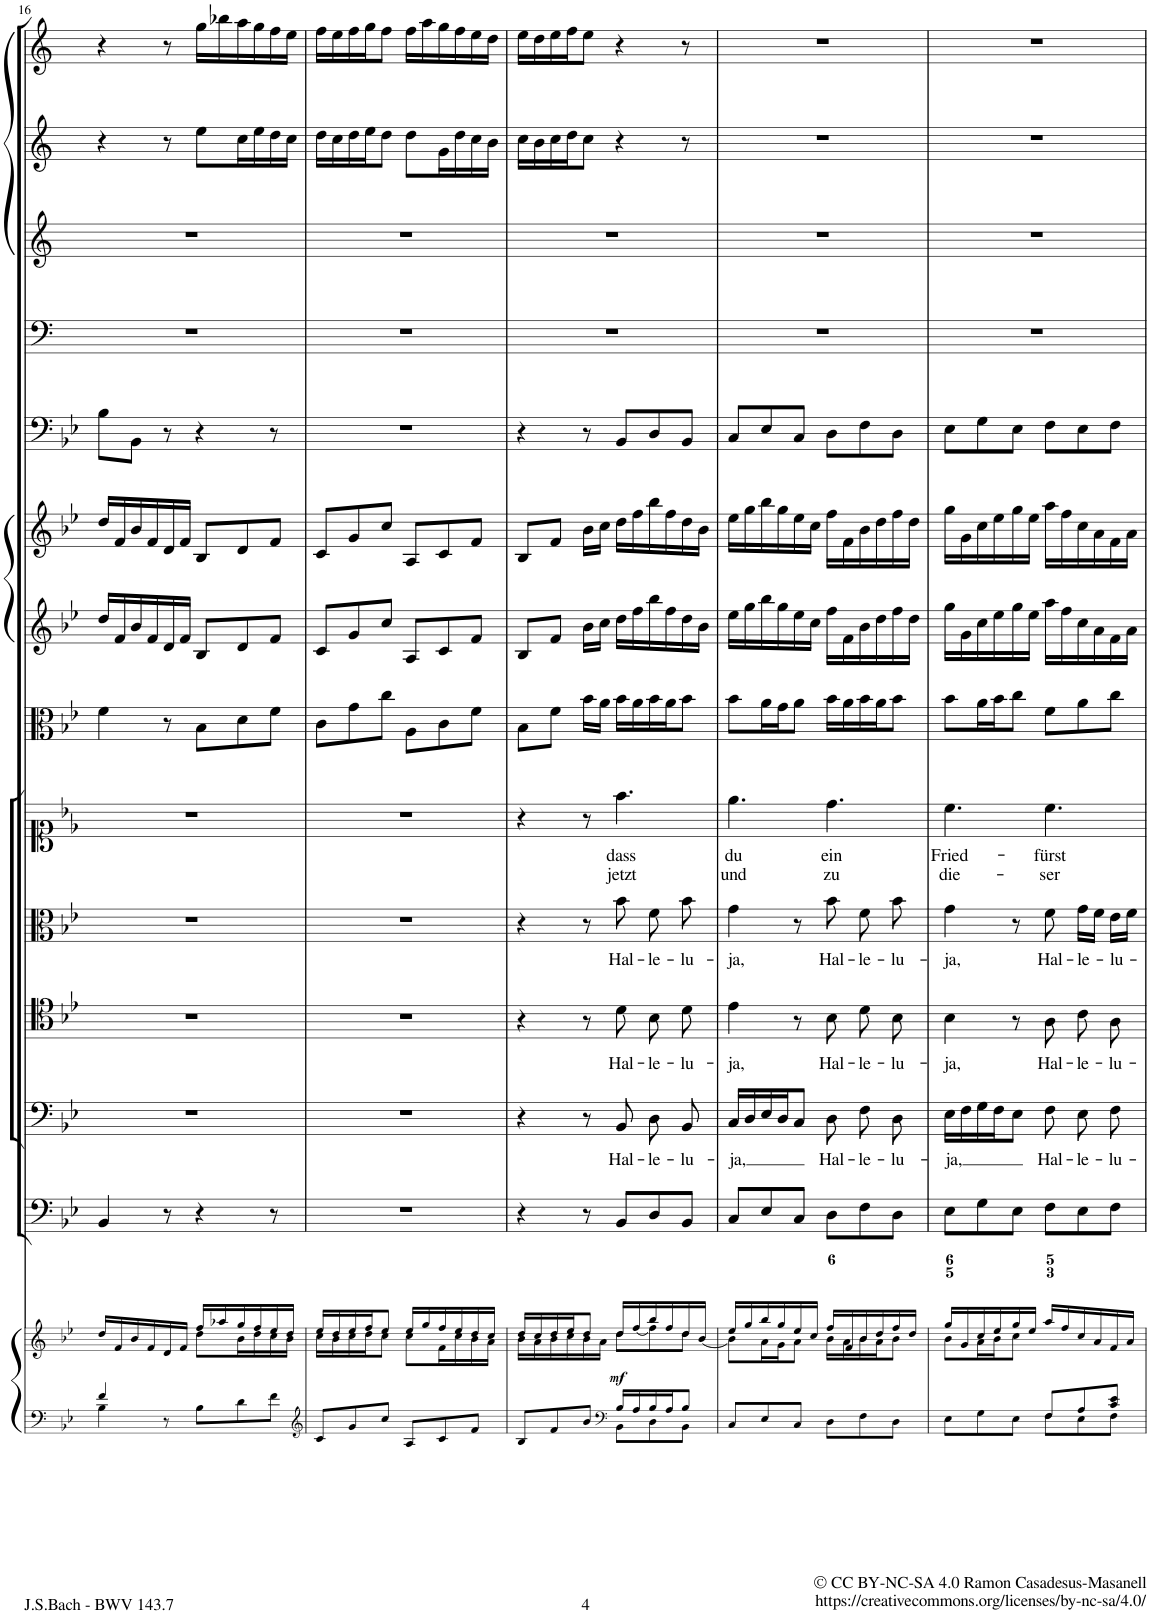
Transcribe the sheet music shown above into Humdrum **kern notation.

**kern	**kern	**dynam	**kern	**kern	**text	**kern	**text	**kern	**text	**kern	**text	**text	**kern	**kern	**kern	**kern	**kern	**kern	**kern	**kern
*part14	*part14	*part14	*part13	*part12	*part12	*part11	*part11	*part10	*part10	*part9	*part9	*part9	*part8	*part7	*part6	*part5	*part4	*part3	*part2	*part1
*staff15	*staff14	*staff14/15	*staff13	*staff12	*staff12	*staff11	*staff11	*staff10	*staff10	*staff9	*staff9	*staff9	*staff8	*staff7	*staff6	*staff5	*staff4	*staff3	*staff2	*staff1
*I"Piano reduction	*	*	*I"Continuo	*I"Basso	*	*I"Tenore	*	*I"Alto	*	*I"Soprano	*	*	*I"Viola	*I"Violino II	*I"Violino I	*I"Fagotto	*I"Timpani	*I"Corno da caccia III	*I"Corno da caccia II	*I"Corno da caccia I
*I'Pno	*	*	*	*	*	*	*	*	*	*	*	*	*I'Vla	*I'Vln	*I'Vln	*	*I'Timp	*	*	*
!!LO:PB:g=z
*clefF4	*clefG2	*	*clefF4	*clefF4	*	*clefC4	*	*clefC3	*	*clefC1	*	*	*clefC3	*clefG2	*clefG2	*clefF4	*clefF4	*clefG2	*clefG2	*clefG2
*	*	*	*	*	*	*	*	*	*	*	*	*	*	*	*	*	*Trd1c2	*Trd8c14	*Trd8c14	*Trd8c14
*k[b-e-]	*k[b-e-]	*	*k[b-e-]	*k[b-e-]	*	*k[b-e-]	*	*k[b-e-]	*	*k[b-e-]	*	*	*k[b-e-]	*k[b-e-]	*k[b-e-]	*k[b-e-]	*k[]	*k[]	*k[]	*k[]
*M6/8	*M6/8	*	*M6/8	*M6/8	*	*M6/8	*	*M6/8	*	*M6/8	*	*	*M6/8	*M6/8	*M6/8	*M6/8	*M6/8	*M6/8	*M6/8	*M6/8
=16	=16	=16	=16	=16	=16	=16	=16	=16	=16	=16	=16	=16	=16	=16	=16	=16	=16	=16	=16	=16
*^	*^	*	*	*	*	*	*	*	*	*	*	*	*	*	*	*	*	*	*	*
4f/	4B-\	16dd/LL	4.ryy	.	4BB-/	2.r	.	2.r	.	2.r	.	2.r	.	.	4f\	16dd/LL	16dd/LL	8B-\L	2.r	2.r	4r	4r
.	.	16f/	.	.	.	.	.	.	.	.	.	.	.	.	.	16f/	16f/	.	.	.	.	.
.	.	16b-/	.	.	.	.	.	.	.	.	.	.	.	.	.	16b-/	16b-/	8BB-\J	.	.	.	.
.	.	16f/	.	.	.	.	.	.	.	.	.	.	.	.	.	16f/	16f/	.	.	.	.	.
8r	8ryy	16d/	.	.	8r	.	.	.	.	.	.	.	.	.	8r	16d/	16d/	8r	.	.	8r	8r
.	.	16f/JJ	.	.	.	.	.	.	.	.	.	.	.	.	.	16f/JJ	16f/JJ	.	.	.	.	.
8B-\L	4.ryy	16ff/LL	8dd\L	.	4r	.	.	.	.	.	.	.	.	.	8B-\L	8B-/L	8B-/L	4r	.	.	8ee\L	16gg\LL
.	.	16aa-X/	.	.	.	.	.	.	.	.	.	.	.	.	.	.	.	.	.	.	.	16bb-X\
8d\	.	16gg/	16b-\L	.	.	.	.	.	.	.	.	.	.	.	8d\	8d/	8d/	.	.	.	16cc\L	16aa\
.	.	16ff/	16dd\	.	.	.	.	.	.	.	.	.	.	.	.	.	.	.	.	.	16ee\	16gg\
8f\J	.	16ee-/	16cc\	.	8r	.	.	.	.	.	.	.	.	.	8f\J	8f/J	8f/J	8r	.	.	16dd\	16ff\
.	.	16dd/JJ	16b-\JJ	.	.	.	.	.	.	.	.	.	.	.	.	.	.	.	.	.	16cc\JJ	16ee\JJ
*v	*v	*	*	*	*	*	*	*	*	*	*	*	*	*	*	*	*	*	*	*	*	*
=17	=17	=17	=17	=17	=17	=17	=17	=17	=17	=17	=17	=17	=17	=17	=17	=17	=17	=17	=17	=17	=17
*clefG2	*	*	*	*	*	*	*	*	*	*	*	*	*	*	*	*	*	*	*	*	*
8c/L	16ee-/LL	16cc\LL	.	2.r	2.r	.	2.r	.	2.r	.	2.r	.	.	8c\L	8c/L	8c/L	2.r	2.r	2.r	16dd\LL	16ff\LL
.	16dd/	16b-\	.	.	.	.	.	.	.	.	.	.	.	.	.	.	.	.	.	16cc\	16ee\
8g/	16ee-/	16cc\	.	.	.	.	.	.	.	.	.	.	.	8g\	8g/	8g/	.	.	.	16dd\	16ff\
.	16ff/J	16dd\J	.	.	.	.	.	.	.	.	.	.	.	.	.	.	.	.	.	16ee\J	16gg\J
8cc/J	8ee-/J	8cc\J	.	.	.	.	.	.	.	.	.	.	.	8cc\J	8cc/J	8cc/J	.	.	.	8dd\J	8ff\J
8A/L	16ee-/LL	8cc\L	.	.	.	.	.	.	.	.	.	.	.	8A\L	8A/L	8A/L	.	.	.	8dd\L	16ff\LL
.	16gg/	.	.	.	.	.	.	.	.	.	.	.	.	.	.	.	.	.	.	.	16aa\
8c/	16ff/	16f\L	.	.	.	.	.	.	.	.	.	.	.	8c\	8c/	8c/	.	.	.	16g\L	16gg\
.	16ee-/	16cc\	.	.	.	.	.	.	.	.	.	.	.	.	.	.	.	.	.	16dd\	16ff\
8f/J	16dd/	16b-\	.	.	.	.	.	.	.	.	.	.	.	8f\J	8f/J	8f/J	.	.	.	16cc\	16ee\
.	16cc/JJ	16a\JJ	.	.	.	.	.	.	.	.	.	.	.	.	.	.	.	.	.	16b\JJ	16dd\JJ
=18	=18	=18	=18	=18	=18	=18	=18	=18	=18	=18	=18	=18	=18	=18	=18	=18	=18	=18	=18	=18	=18
*^	*	*	*	*	*	*	*	*	*	*	*	*	*	*	*	*	*	*	*	*	*
8B-/L	4.ryy	16dd/LL	16b-\LL	.	4r	4r	.	4r	.	4r	.	4r	.	.	8B-\L	8B-/L	8B-/L	4r	2.r	2.r	16cc\LL	16ee\LL
.	.	16cc/	16a\	.	.	.	.	.	.	.	.	.	.	.	.	.	.	.	.	.	16b\	16dd\
8f/	.	16dd/	16b-\	.	.	.	.	.	.	.	.	.	.	.	8f\J	8f/J	8f/J	.	.	.	16cc\	16ee\
.	.	16ee-/J	16cc\	.	.	.	.	.	.	.	.	.	.	.	.	.	.	.	.	.	16dd\J	16ff\J
8b-/J	.	8dd/J	16b-\	.	8r	8r	.	8r	.	8r	.	8r	.	.	16b-\LL	16b-\LL	16b-\LL	8r	.	.	8cc\J	8ee\J
.	.	.	16a\JJ	.	.	.	.	.	.	.	.	.	.	.	16a\JJ	16cc\JJ	16cc\JJ	.	.	.	.	.
*clefF4	*	*	*	*	*	*	*	*	*	*	*	*	*	*	*	*	*	*	*	*	*	*
!	!	!	!	!LO:DY:b	!	!	!LO:LY:b	!	!LO:LY:b	!	!LO:LY:b	!	!LO:LY:b	!LO:LY:b	!	!	!	!	!	!	!	!
16B-/LL	8BB-\L	16dd/LL	8dd\L	mf	8BB-/L	8BB-/	Hal-	8d\L	Hal-	8b-\	Hal-	4.ff\	dass	jetzt	16b-\LL	16dd\LL	16dd\LL	8BB-/L	.	.	4r	4r
16A/	.	[<16ff/	.	.	.	.	.	.	.	.	.	.	.	.	16a\	16ff\	16ff\	.	.	.	.	.
!	!	!	!	!	!	!	!LO:LY:b	!	!LO:LY:b	!	!LO:LY:b	!	!	!	!	!	!	!	!	!	!	!
16B-/	8D\	16bb-/	8ff\]	.	8D/	8D\	-le-	8B-\	-le-	8f\	-le-	.	.	.	16b-\	16bb-\	16bb-\	8D/	.	.	.	.
16A/J	.	16ff/	.	.	.	.	.	.	.	.	.	.	.	.	16a\J	16ff\	16ff\	.	.	.	.	.
!	!	!	!	!	!	!	!LO:LY:b	!	!LO:LY:b	!	!LO:LY:b	!	!	!	!	!	!	!	!	!	!	!
8B-/J	8BB-\J	16dd/	8dd\J	.	8BB-/J	8BB-/	-lu-	8d\J	-lu-	8b-\	-lu-	.	.	.	8b-\J	16dd\	16dd\	8BB-/J	.	.	8r	8r
.	.	[<16b-/JJ	.	.	.	.	.	.	.	.	.	.	.	.	.	16b-\JJ	16b-\JJ	.	.	.	.	.
*v	*v	*	*	*	*	*	*	*	*	*	*	*	*	*	*	*	*	*	*	*	*	*
=19	=19	=19	=19	=19	=19	=19	=19	=19	=19	=19	=19	=19	=19	=19	=19	=19	=19	=19	=19	=19	=19
!	!	!	!	!	!	!LO:LY:b	!	!LO:LY:b	!	!LO:LY:b	!	!LO:LY:b	!LO:LY:b	!	!	!	!	!	!	!	!
8C/L	16ee-/LL	8b-\L]	.	8C/L	16C/LL	-ja,	4e-\	-ja,	4g\	-ja,	4.ee-\	du	und	8b-\L	16ee-\LL	16ee-\LL	8C/L	2.r	2.r	2.r	2.r
.	16gg/	.	.	.	16D/	.	.	.	.	.	.	.	.	.	16gg\	16gg\	.	.	.	.	.
8E-/	16bb-/	16a\L	.	8E-/	16E-/	.	.	.	.	.	.	.	.	16a\L	16bb-\	16bb-\	8E-/	.	.	.	.
.	16gg/	16g\J	.	.	16D/J	.	.	.	.	.	.	.	.	16g\J	16gg\	16gg\	.	.	.	.	.
8C/J	16ee-/	8a\J	.	8C/J	8C/J	.	8r	.	8r	.	.	.	.	8a\J	16ee-\	16ee-\	8C/J	.	.	.	.
.	16cc/JJ	.	.	.	.	.	.	.	.	.	.	.	.	.	16cc\JJ	16cc\JJ	.	.	.	.	.
!	!	!	!	!	!	!LO:LY:b	!	!LO:LY:b	!	!LO:LY:b	!	!LO:LY:b	!LO:LY:b	!	!	!	!	!	!	!	!
8D\L	16ff/LL	16b-\LL	.	8D\L	8D\	Hal-	8B-\L	Hal-	8b-\	Hal-	4.dd\	ein	zu	16b-\LL	16ff\LL	16ff\LL	8D\L	.	.	.	.
.	16f/	16a\	.	.	.	.	.	.	.	.	.	.	.	16a\	16f\	16f\	.	.	.	.	.
!	!	!	!	!	!	!LO:LY:b	!	!LO:LY:b	!	!LO:LY:b	!	!	!	!	!	!	!	!	!	!	!
8F\	16b-/	16b-\	.	8F\	8F\	-le-	8d\	-le-	8f\	-le-	.	.	.	16b-\	16b-\	16b-\	8F\	.	.	.	.
.	16dd/	16a\J	.	.	.	.	.	.	.	.	.	.	.	16a\J	16dd\	16dd\	.	.	.	.	.
!	!	!	!	!	!	!LO:LY:b	!	!LO:LY:b	!	!LO:LY:b	!	!	!	!	!	!	!	!	!	!	!
8D\J	16ff/	8b-\J	.	8D\J	8D\	-lu-	8B-\J	-lu-	8b-\	-lu-	.	.	.	8b-\J	16ff\	16ff\	8D\J	.	.	.	.
.	16dd/JJ	.	.	.	.	.	.	.	.	.	.	.	.	.	16dd\JJ	16dd\JJ	.	.	.	.	.
=20	=20	=20	=20	=20	=20	=20	=20	=20	=20	=20	=20	=20	=20	=20	=20	=20	=20	=20	=20	=20	=20
*^	*	*	*	*	*	*	*	*	*	*	*	*	*	*	*	*	*	*	*	*	*
!	!	!	!	!	!	!	!LO:LY:b	!	!LO:LY:b	!	!LO:LY:b	!	!LO:LY:b	!LO:LY:b	!	!	!	!	!	!	!	!
4.ryy	8E-\L	16gg/LL	8b-\L	.	8E-\L	16E-\LL	-ja,	4B-\	-ja,	4g\	-ja,	4.cc\	Fried-	die-	8b-\L	16gg\LL	16gg\LL	8E-\L	2.r	2.r	2.r	2.r
.	.	16g/	.	.	.	16F\	.	.	.	.	.	.	.	.	.	16g\	16g\	.	.	.	.	.
.	8G\	16cc/	16a\L	.	8G\	16G\	.	.	.	.	.	.	.	.	16a\L	16cc\	16cc\	8G\	.	.	.	.
.	.	16ee-/	16b-\J	.	.	16F\J	.	.	.	.	.	.	.	.	16b-\J	16ee-\	16ee-\	.	.	.	.	.
.	8E-\J	16gg/	8cc\J	.	8E-\J	8E-\J	.	8r	.	8r	.	.	.	.	8cc\J	16gg\	16gg\	8E-\J	.	.	.	.
.	.	16ee-/JJ	.	.	.	.	.	.	.	.	.	.	.	.	.	16ee-\JJ	16ee-\JJ	.	.	.	.	.
!	!	!	!	!	!	!	!LO:LY:b	!	!LO:LY:b	!	!LO:LY:b	!	!LO:LY:b	!LO:LY:b	!	!	!	!	!	!	!	!
8F/L	8F\L	16aa/LL	4.ryy	.	8F\L	8F\	Hal-	8A\L	Hal-	8f\	Hal-	4.cc\	-fürst	-ser	8f\L	16aa\LL	16aa\LL	8F\L	.	.	.	.
.	.	16ff/	.	.	.	.	.	.	.	.	.	.	.	.	.	16ff\	16ff\	.	.	.	.	.
!	!	!	!	!	!	!	!LO:LY:b	!	!LO:LY:b	!	!LO:LY:b	!	!	!	!	!	!	!	!	!	!	!
8A/	8E-\	16cc/	.	.	8E-\	8E-\	-le-	8c\	-le-	16g\LL	-le-	.	.	.	8a\	16cc\	16cc\	8E-\	.	.	.	.
.	.	16a/	.	.	.	.	.	.	.	16f\JJ	.	.	.	.	.	16a\	16a\	.	.	.	.	.
!	!	!	!	!	!	!	!LO:LY:b	!	!LO:LY:b	!	!LO:LY:b	!	!	!	!	!	!	!	!	!	!	!
8c/ 8e-/J	8F\J	16f/	.	.	8F\J	8F\	-lu-	8A\J	-lu-	16e-\LL	-lu-	.	.	.	8cc\J	16f\	16f\	8F\J	.	.	.	.
.	.	16a/JJ	.	.	.	.	.	.	.	16f\JJ	.	.	.	.	.	16a\JJ	16a\JJ	.	.	.	.	.
*v	*v	*	*	*	*	*	*	*	*	*	*	*	*	*	*	*	*	*	*	*	*	*
*	*v	*v	*	*	*	*	*	*	*	*	*	*	*	*	*	*	*	*	*	*	*
=	=	=	=	=	=	=	=	=	=	=	=	=	=	=	=	=	=	=	=	=
*-	*-	*-	*-	*-	*-	*-	*-	*-	*-	*-	*-	*-	*-	*-	*-	*-	*-	*-	*-	*-
